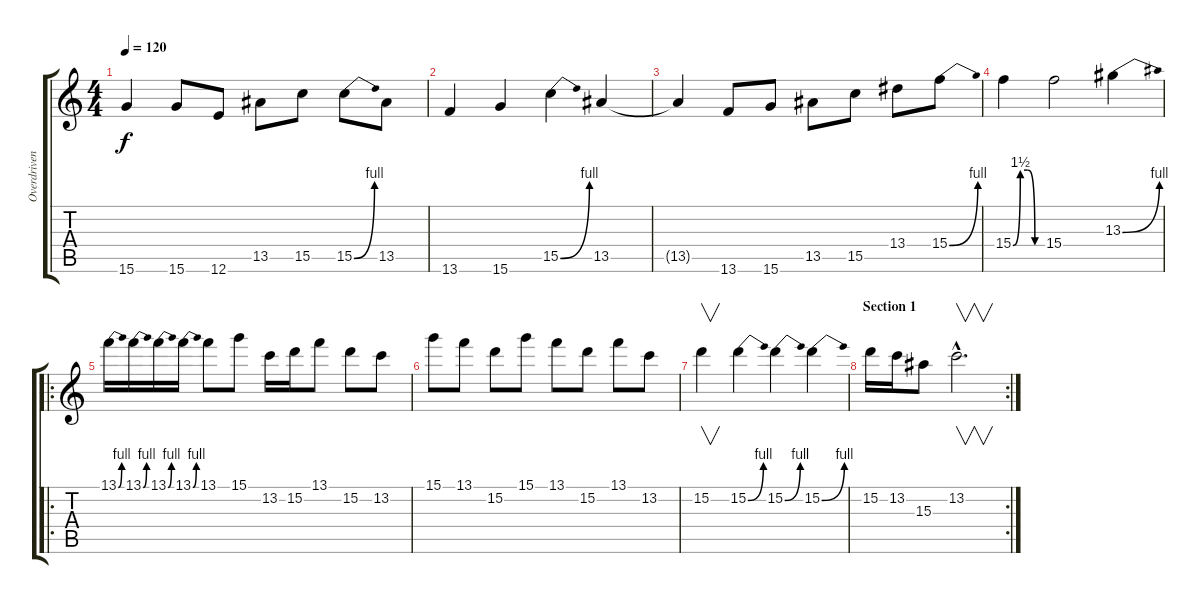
\track ("Overdriven Guitar" "Overdriven") {instrument overdrivenguitar}
\staff {score tabs}
\tuning (E4 B3 G3 D3 A2 E2) {hide}
\ts (4 4)
\tempo 120
\clef g2
\ks c
15.6.4{dy f} 15.6.8 12.6.8 13.5.8 15.5.8 15.5{be (bend 0 0 60 4)}.8 13.5.8 |
13.6.4 15.6.4 15.5{be (bend 0 0 60 4)}.4 13.5.4 |
13.5{t}.4 13.6.8 15.6.8 13.5.8 15.5.8 13.4.8 15.4{be (bend 0 0 60 4)}.8 |
15.4{be (custom 0 0 15 6 30 6 45 0 60 0)}.4 15.4.2 13.3{be (bend 0 0 60 4)}.4 |
\ro
13.1{be (bend 0 0 60 4)}.16 13.1{be (bend 0 0 60 4)}.16 13.1{be (bend 0 0 60 4)}.16 13.1{be (bend 0 0 60 4)}.16 13.1.8 15.1.8 13.2.16 15.2.16 13.1.8 15.2.8 13.2.8 |
15.1.8 13.1.8 15.2.8 15.1.8 13.1.8 15.2.8 13.1.8 13.2.8 |
15.2.4{v} 15.2{be (bend 0 0 60 4)}.4 15.2{be (bend 0 0 60 4)}.4 15.2{be (bend 0 0 60 4)}.4 |
\rc 2
\section ("" "Section 1")
15.2.16 13.2.16 15.3.8 13.2{hac}.2{v d}
